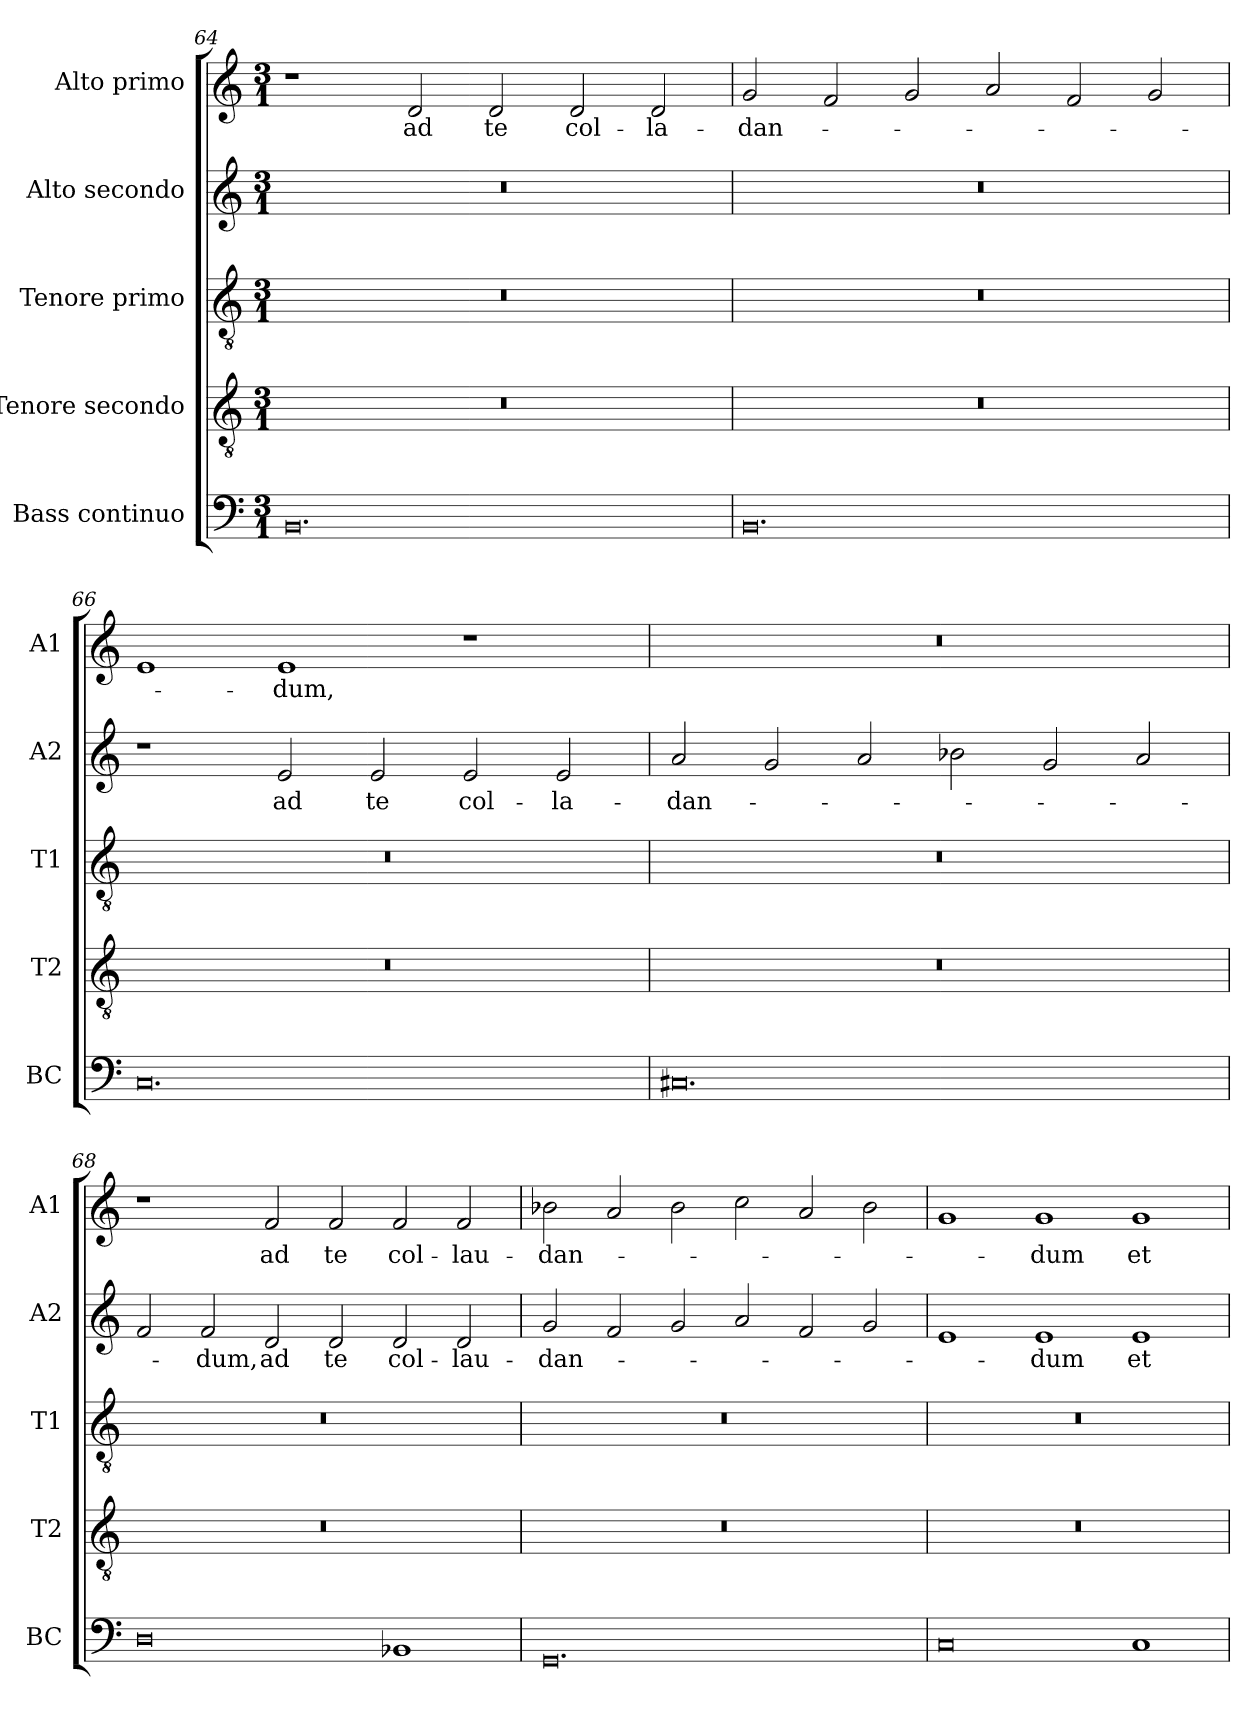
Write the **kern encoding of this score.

**kern	**kern	**kern	**kern	**text	**kern	**text
*part5	*part4	*part3	*part2	*part2	*part1	*part1
*staff5	*staff4	*staff3	*staff2	*staff2	*staff1	*staff1
*I"Bass continuo	*I"Tenore secondo	*I"Tenore primo	*I"Alto secondo	*	*I"Alto primo	*
*I'BC	*I'T2	*I'T1	*I'A2	*	*I'A1	*
*clefF4	*clefGv2	*clefGv2	*clefG2	*	*clefG2	*
*k[]	*k[]	*k[]	*k[]	*	*k[]	*
*C:	*C:	*C:	*C:	*	*C:	*
*M3/1	*M3/1	*M3/1	*M3/1	*	*M3/1	*
=64	=64	=64	=64	=64	=64	=64
0.BB	0.r	0.r	0.r	.	1r	.
!	!	!	!	!	!	!LO:LY:b
.	.	.	.	.	2d/	ad
!	!	!	!	!	!	!LO:LY:b
.	.	.	.	.	2d/	te
!	!	!	!	!	!	!LO:LY:b
.	.	.	.	.	2d/	col-
!	!	!	!	!	!	!LO:LY:b
.	.	.	.	.	2d/	-la-
=65	=65	=65	=65	=65	=65	=65
!	!	!	!	!	!	!LO:LY:b
0.BB	0.r	0.r	0.r	.	2g/	-dan-
.	.	.	.	.	2f/	.
.	.	.	.	.	2g/	.
.	.	.	.	.	2a/	.
.	.	.	.	.	2f/	.
.	.	.	.	.	2g/	.
=66	=66	=66	=66	=66	=66	=66
0.C	0.r	0.r	1r	.	1e	.
!	!	!	!	!LO:LY:b	!	!
!	!	!	!	!	!	!LO:LY:b
.	.	.	2e/	ad	1e	-dum,
!	!	!	!	!LO:LY:b	!	!
.	.	.	2e/	te	.	.
!	!	!	!	!LO:LY:b	!	!
.	.	.	2e/	col-	1r	.
!	!	!	!	!LO:LY:b	!	!
.	.	.	2e/	-la-	.	.
!!LO:LB:g=z
=67	=67	=67	=67	=67	=67	=67
!	!	!	!	!LO:LY:b	!	!
0.C#X	0.r	0.r	2a/	-dan-	0.r	.
.	.	.	2g/	.	.	.
.	.	.	2a/	.	.	.
.	.	.	2b-X\	.	.	.
.	.	.	2g/	.	.	.
.	.	.	2a/	.	.	.
=68	=68	=68	=68	=68	=68	=68
0D	0.r	0.r	2f/	.	1r	.
!	!	!	!	!LO:LY:b	!	!
.	.	.	2f/	-dum,	.	.
!	!	!	!	!LO:LY:b	!	!
!	!	!	!	!	!	!LO:LY:b
.	.	.	2d/	ad	2f/	ad
!	!	!	!	!LO:LY:b	!	!
!	!	!	!	!	!	!LO:LY:b
.	.	.	2d/	te	2f/	te
!	!	!	!	!LO:LY:b	!	!
!	!	!	!	!	!	!LO:LY:b
1BB-X	.	.	2d/	col-	2f/	col-
!	!	!	!	!LO:LY:b	!	!
!	!	!	!	!	!	!LO:LY:b
.	.	.	2d/	-lau-	2f/	-lau-
=69	=69	=69	=69	=69	=69	=69
!	!	!	!	!LO:LY:b	!	!
!	!	!	!	!	!	!LO:LY:b
0.GG	0.r	0.r	2g/	-dan-	2b-X\	-dan-
.	.	.	2f/	.	2a/	.
.	.	.	2g/	.	2b-\	.
.	.	.	2a/	.	2cc\	.
.	.	.	2f/	.	2a/	.
.	.	.	2g/	.	2b-\	.
=70	=70	=70	=70	=70	=70	=70
0C	0.r	0.r	1e	.	1g	.
!	!	!	!	!LO:LY:b	!	!
!	!	!	!	!	!	!LO:LY:b
.	.	.	1e	-dum	1g	-dum
!	!	!	!	!LO:LY:b	!	!
!	!	!	!	!	!	!LO:LY:b
1C	.	.	1e	et	1g	et
=	=	=	=	=	=	=
*-	*-	*-	*-	*-	*-	*-
